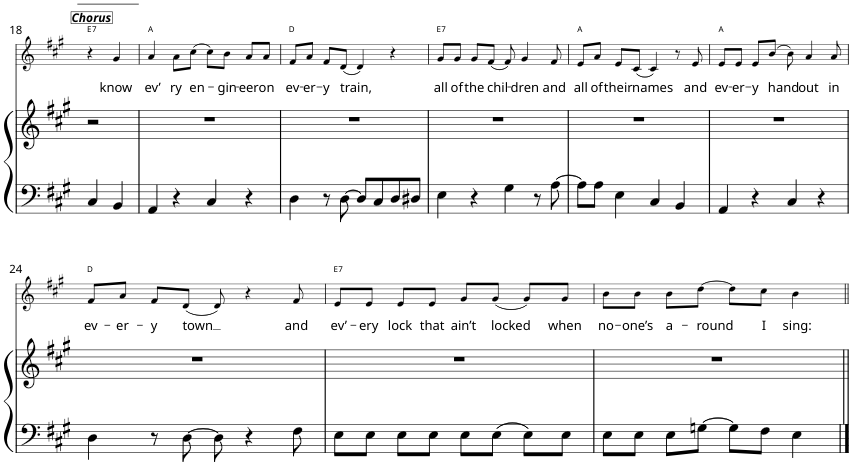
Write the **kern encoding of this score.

**kern	**kern	**text	**harte
*part2	*part1	*part1	*part1
*staff2	*staff1	*staff1	*
*I"Piano	*I"Voice	*	*
*I'Pno	*	*	*
!!LO:PB:g=z
*clefF4	*clefG2	*	*
*k[f#c#g#]	*k[f#c#g#]	*	*
*A:	*A:	*	*
*M4/4	*M4/4	*	*
*met(c)	*met(c)	*	*
=18	=18	=18	=18
!	!LO:TX:a:Bi:t=Chorus	!	!LO:H:kt=7
4C#/	4r	.	E:7
!	!	!LO:LY:b	!
4BB/	4g#/	know	.
=19	=19	=19	=19
!	!	!LO:LY:b	!
4AA/	4a/	ev’	A:maj
!	!	!LO:LY:b	!
4r	8a\L	ry	.
!	!	!LO:LY:b	!
.	(8cc#\J	en-	.
4C#/	8cc#\L)	.	.
!	!	!LO:LY:b	!
.	8b\J	-gin-	.
!	!	!LO:LY:b	!
4r	8a/L	-eer	.
!	!	!LO:LY:b	!
.	8a/J	on	.
=20	=20	=20	=20
!	!	!LO:LY:b	!
4D\	8f#/L	ev-	D:maj
!	!	!LO:LY:b	!
.	8a/J	-er-	.
!	!	!LO:LY:b	!
8r	8f#/L	-y	.
!	!	!LO:LY:b	!
[8D\	(8d/J	train,	.
8D/L]	4d/)	.	.
8C#/	.	.	.
8D/	4r	.	.
8D#X/J	.	.	.
=21	=21	=21	=21
!	!	!LO:LY:b	!LO:H:kt=7
4E\	8g#/L	all	E:7
!	!	!LO:LY:b	!
.	8g#/J	of	.
!	!	!LO:LY:b	!
4r	8g#/L	the	.
!	!	!LO:LY:b	!
.	(8f#/J	chil-	.
4G#\	8f#/)	.	.
!	!	!LO:LY:b	!
.	4g#/	-dren	.
8r	.	.	.
!	!	!LO:LY:b	!
[8A\	8f#/	and	.
=22	=22	=22	=22
!	!	!LO:LY:b	!
8A\L]	8e/L	all	A:maj
!	!	!LO:LY:b	!
8A\J	8a/J	of	.
!	!	!LO:LY:b	!
4E\	8e/L	their	.
!	!	!LO:LY:b	!
.	(8c#/J	names	.
4C#/	4c#/)	.	.
4BB/	8r	.	.
!	!	!LO:LY:b	!
.	8e/	and	.
=23	=23	=23	=23
!	!	!LO:LY:b	!
4AA/	8e/L	ev-	A:maj
!	!	!LO:LY:b	!
.	8e/J	-er-	.
!	!	!LO:LY:b	!
4r	8e/L	-y	.
!	!	!LO:LY:b	!
.	(8b/J	hand	.
4C#/	8b\)	.	.
!	!	!LO:LY:b	!
.	4a/	out	.
4r	.	.	.
!	!	!LO:LY:b	!
.	8a/	in	.
!!LO:LB:g=z
=24	=24	=24	=24
!	!	!LO:LY:b	!
4D\	8f#/L	ev-	D:maj
!	!	!LO:LY:b	!
.	8a/J	-er-	.
!	!	!LO:LY:b	!
8r	8f#/L	-y	.
!	!	!LO:LY:b	!
[8D\	(8d/J	town	.
8D\]	8d/)	.	.
4r	4r	.	.
!	!	!LO:LY:b	!
8F#\	8f#/	and	.
=25	=25	=25	=25
!	!	!LO:LY:b	!LO:H:kt=7
8E\L	8e/L	ev’-	E:7
!	!	!LO:LY:b	!
8E\J	8e/J	-ery	.
!	!	!LO:LY:b	!
8E\L	8e/L	lock	.
!	!	!LO:LY:b	!
8E\J	8e/J	that	.
!	!	!LO:LY:b	!
8E\L	8g#/L	ain’t	.
!	!	!LO:LY:b	!
8E\J	(8g#/J	locked	.
8E\L	8g#/L)	.	.
!	!	!LO:LY:b	!
8E\J	8g#/J	when	.
=26	=26	=26	=26
!	!	!LO:LY:b	!
8E\L	8b\L	no-	.
!	!	!LO:LY:b	!
8E\J	8b\J	-one’s	.
!	!	!LO:LY:b	!
8E\L	8b\L	a-	.
!	!	!LO:LY:b	!
[8Gn\J	[8dd\J	-round	.
8G\L]	8dd\L]	.	.
!	!	!LO:LY:b	!
8F#\J	8cc#\J	I	.
!	!	!LO:LY:b	!
4E\	4b\	sing:	.
=||	=||	=||	=||
*-	*-	*-	*-
